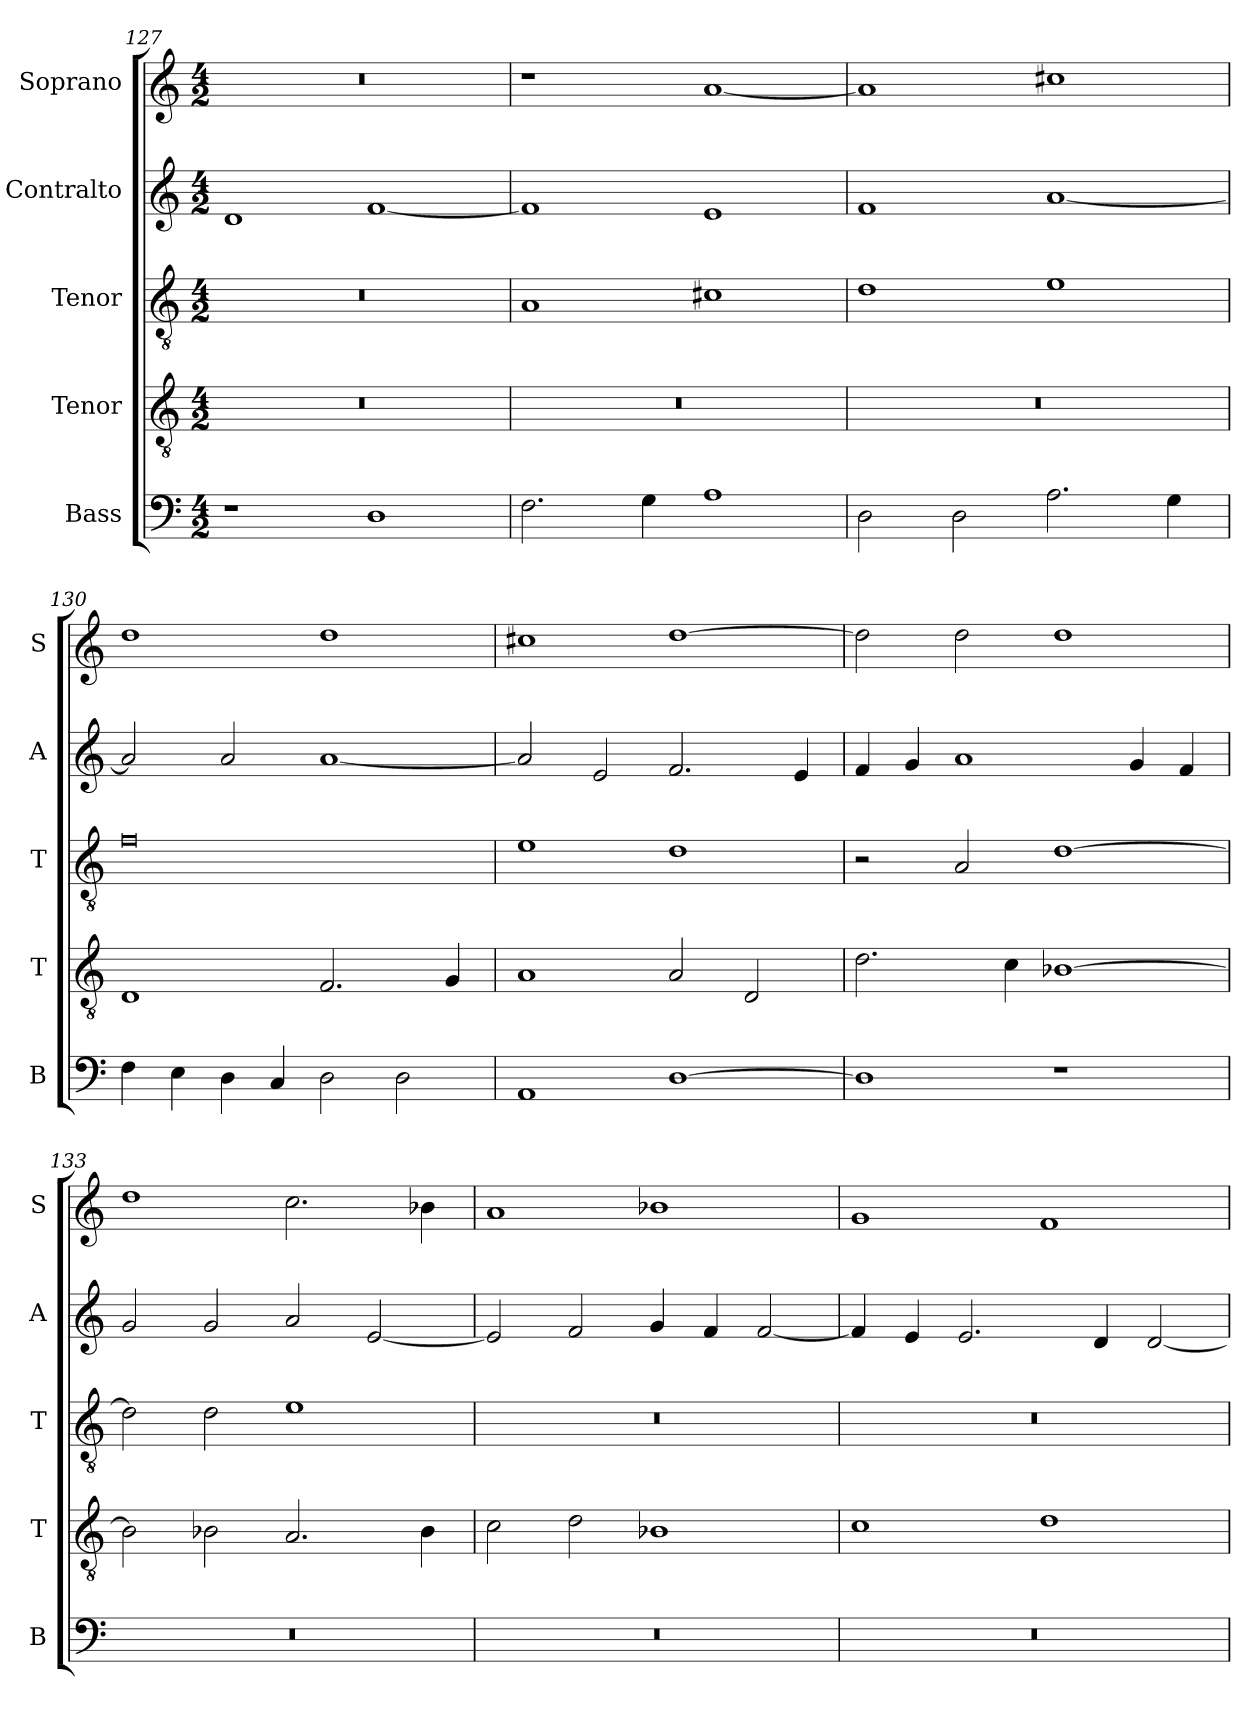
**kern	**kern	**kern	**kern	**kern
*part5	*part4	*part3	*part2	*part1
*staff5	*staff4	*staff3	*staff2	*staff1
*I"Bass	*I"Tenor	*I"Tenor	*I"Contralto	*I"Soprano
*I'B	*I'T	*I'T	*I'A	*I'S
*clefF4	*clefGv2	*clefGv2	*clefG2	*clefG2
*k[]	*k[]	*k[]	*k[]	*k[]
*D:dor	*D:dor	*D:dor	*D:dor	*D:dor
*M4/2	*M4/2	*M4/2	*M4/2	*M4/2
=127	=127	=127	=127	=127
1r	0r	0r	1d	0r
1D	.	.	[1f	.
=128	=128	=128	=128	=128
2.F	0r	1A	1f]	1r
4G	.	.	.	.
1A	.	1c#X	1e	[1a
=129	=129	=129	=129	=129
2D	0r	1d	1f	1a]
2D	.	.	.	.
2.A	.	1e	[1a	1cc#X
4G	.	.	.	.
=130	=130	=130	=130	=130
4F	1D	0f	2a]	1dd
4E	.	.	.	.
4D	.	.	2a	.
4C	.	.	.	.
2D	2.F	.	[1a	1dd
2D	.	.	.	.
.	4G	.	.	.
=131	=131	=131	=131	=131
1AA	1A	1e	2a]	1cc#X
.	.	.	2e	.
[1D	2A	1d	2.f	[1dd
.	2D	.	.	.
.	.	.	4e	.
=132	=132	=132	=132	=132
1D]	2.d	2r	4f	2dd]
.	.	.	4g	.
.	.	2A	1a	2dd
.	4c	.	.	.
1r	[1B-X	[1d	.	1dd
.	.	.	4g	.
.	.	.	4f	.
=133	=133	=133	=133	=133
0r	2B-]	2d]	2g	1dd
.	2B-X	2d	2g	.
.	2.A	1e	2a	2.cc
.	.	.	[2e	.
.	4B-	.	.	4b-X
=134	=134	=134	=134	=134
0r	2c	0r	2e]	1a
.	2d	.	2f	.
.	1B-X	.	4g	1b-X
.	.	.	4f	.
.	.	.	[2f	.
=135	=135	=135	=135	=135
0r	1c	0r	4f]	1g
.	.	.	4e	.
.	.	.	2.e	.
.	1d	.	.	1f
.	.	.	4d	.
.	.	.	[2d	.
=	=	=	=	=
*-	*-	*-	*-	*-
